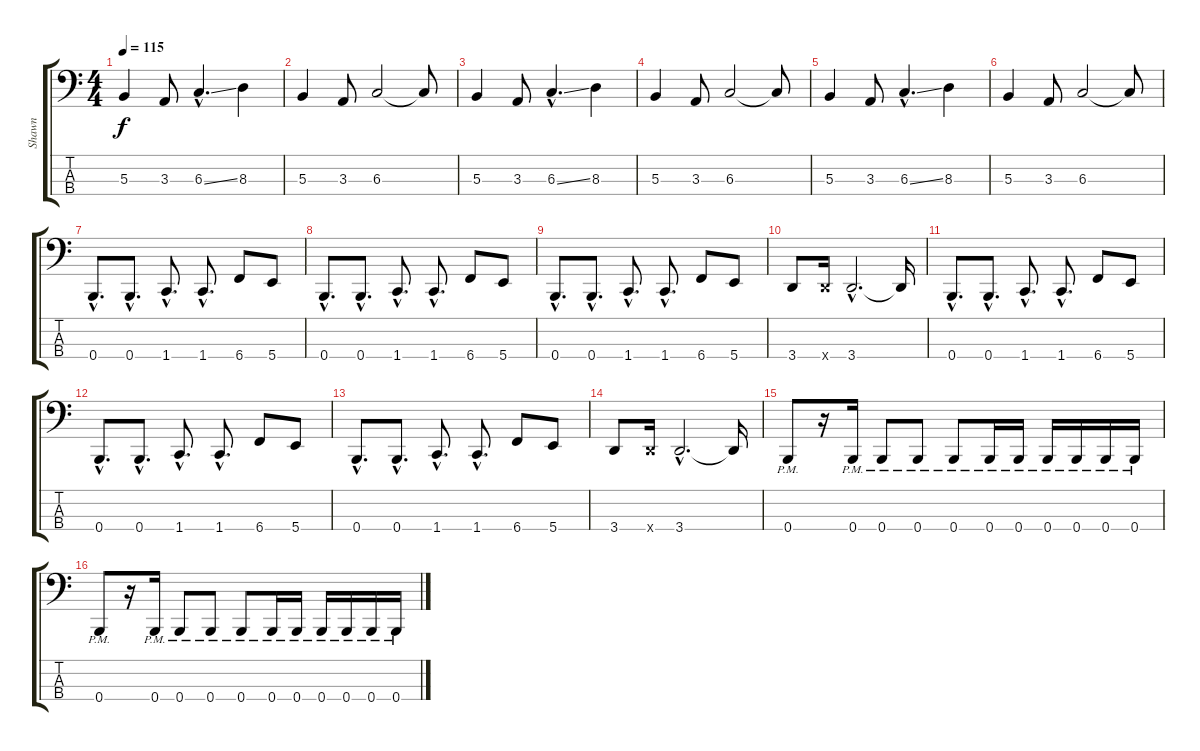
\track ("Shawn" "Shawn") {instrument electricbassfinger}
\staff {score tabs}
\tuning (E2 B1 Gb1 B0) {hide}
\ts (4 4)
\tempo 115
\clef f4
\ks c
5.3.4{dy f} 3.3.8 6.3{ss hac}.4{d} 8.3.4 |
5.3.4 3.3.8 6.3.2 6.3{t}.8 |
5.3.4 3.3.8 6.3{ss hac}.4{d} 8.3.4 |
5.3.4 3.3.8 6.3.2 6.3{t}.8 |
5.3.4 3.3.8 6.3{ss hac}.4{d} 8.3.4 |
5.3.4 3.3.8 6.3.2 6.3{t}.8 |
0.4{hac}.8{d} 0.4{hac}.8{d} 1.4{hac}.8{d} 1.4{hac}.8{d} 6.4.8 5.4.8 |
0.4{hac}.8{d} 0.4{hac}.8{d} 1.4{hac}.8{d} 1.4{hac}.8{d} 6.4.8 5.4.8 |
0.4{hac}.8{d} 0.4{hac}.8{d} 1.4{hac}.8{d} 1.4{hac}.8{d} 6.4.8 5.4.8 |
3.4.8 3.4{x}.16 3.4{hac}.2{d} 3.4{t}.16 |
0.4{hac}.8{d} 0.4{hac}.8{d} 1.4{hac}.8{d} 1.4{hac}.8{d} 6.4.8 5.4.8 |
0.4{hac}.8{d} 0.4{hac}.8{d} 1.4{hac}.8{d} 1.4{hac}.8{d} 6.4.8 5.4.8 |
0.4{hac}.8{d} 0.4{hac}.8{d} 1.4{hac}.8{d} 1.4{hac}.8{d} 6.4.8 5.4.8 |
3.4.8 3.4{x}.16 3.4{hac}.2{d} 3.4{t}.16 |
0.4{pm}.8 r.16 0.4{pm}.16 0.4{pm}.8 0.4{pm}.8 0.4{pm}.8 0.4{pm}.16 0.4{pm}.16 0.4{pm}.16 0.4{pm}.16 0.4{pm}.16 0.4{pm}.16 |
0.4{pm}.8 r.16 0.4{pm}.16 0.4{pm}.8 0.4{pm}.8 0.4{pm}.8 0.4{pm}.16 0.4{pm}.16 0.4{pm}.16 0.4{pm}.16 0.4{pm}.16 0.4{pm}.16
